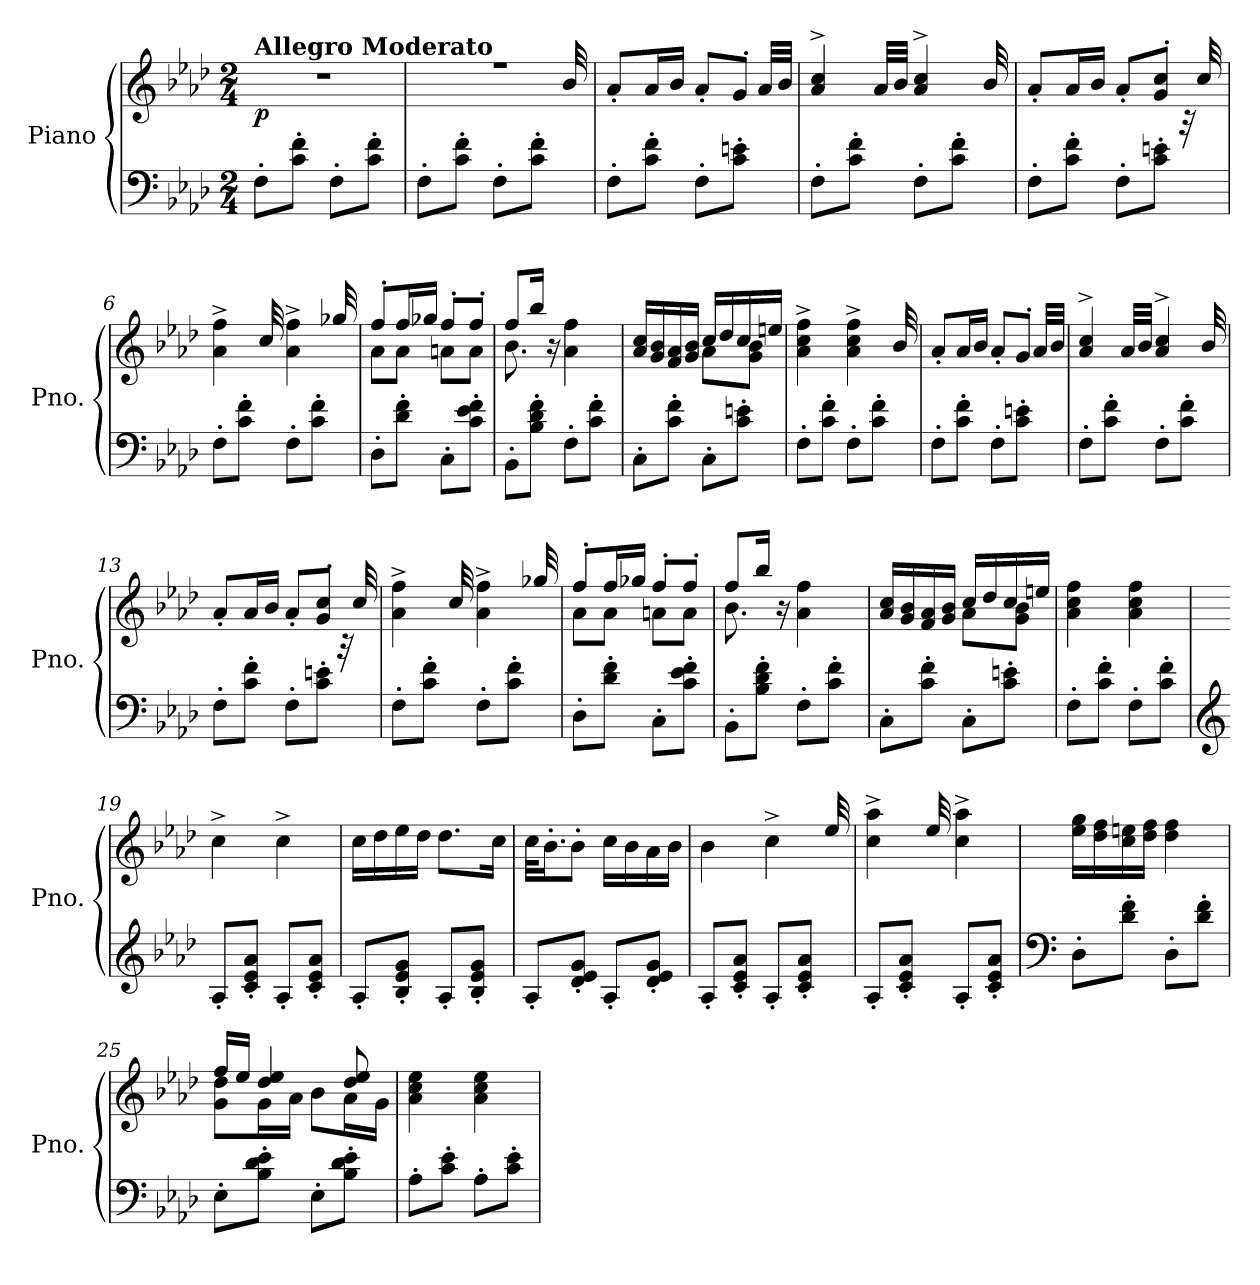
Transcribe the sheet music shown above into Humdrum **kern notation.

**kern	**kern	**dynam
*part1	*part1	*part1
*staff2	*staff1	*staff1/2
*I"Piano	*	*
*I'Pno.	*	*
*clefF4	*clefG2	*
*k[b-e-a-d-]	*k[b-e-a-d-]	*
*M2/4	*M2/4	*
=1	=1	=1
!	!LO:TX:a:B:t=Allegro Moderato	!
!	!	!LO:DY:b
8F'\L	2r	p
8c\' 8f\'J	.	.
8F'\L	.	.
8c\' 8f\'J	.	.
=2	=2	=2
*	*^	*
8F'\L	2r	4...ryy	.
8c\' 8f\'J	.	.	.
8F'\L	.	.	.
8c\' 8f\'J	.	.	.
.	.	32b-/	.
=3	=3	=3	=3
8F'\L	8a-'/L	4..ryy	.
8c\' 8f\'J	16a-/L	.	.
.	16b-/JJ	.	.
8F'\L	8a-'/L	.	.
8c\' 8en\'J	8g'/J	.	.
.	.	32a-/LLL	.
.	.	32b-/JJJ	.
=4	=4	=4	=4
8F'\L	4a-/^ 4cc/^	8.ryy	.
8c\' 8f\'J	.	.	.
.	.	32a-/LLL	.
.	.	32b-/JJJ	.
8F'\L	4a-/^ 4cc/^	8..ryy	.
8c\' 8f\'J	.	.	.
.	.	32b-/	.
=5	=5	=5	=5
8F'\L	8a-'/L	4..ryy	.
8c\' 8f\'J	16a-/L	.	.
.	16b-/JJ	.	.
8F'\L	8a-'/L	.	.
8c\' 8en\'J	8g/' 8cc/'J	.	.
.	.	32r	.
.	.	32cc/	.
=6	=6	=6	=6
8F'\L	4a-\^ 4ff\^	8..ryy	.
8c\' 8f\'J	.	.	.
.	.	32cc/	.
8F'\L	4a-\^ 4ff\^	8..ryy	.
8c\' 8f\'J	.	.	.
.	.	32gg-X/	.
=7	=7	=7	=7
8D-'\L	8ff'/L	8a-\L	.
8d-\' 8f\'J	16ff/L	8a-\J	.
.	16gg-X/JJ	.	.
8C'\L	8ff'/L	8an\L	.
8c\' 8e-\' 8f\'J	8ff'/J	8a\J	.
!!LO:LB:g=z	!!
=8	=8	=8	=8
8BB-'\L	8ff/L	8.b-\	.
8B-\' 8d-\' 8f\'J	16bb-/Jk	.	.
.	16r	4ryy	.
8F'\L	4a-\ 4ff\	.	.
8c\' 8f\'J	.	.	.
.	.	16ryy	.
=9	=9	=9	=9
8C'\L	16a-/ 16cc/LL	4ryy	.
.	16g/ 16b-/	.	.
8c\' 8f\'J	16f/ 16a-/	.	.
.	16g/ 16b-/JJ	.	.
8C'\L	16cc/LL	8a-\L	.
.	16dd-/	.	.
8c\' 8en\'J	16cc/	8g\ 8b-\J	.
.	16een/JJ	.	.
=10	=10	=10	=10
8F'\L	4a-\^ 4cc\^ 4ff\^	4...ryy	.
8c\' 8f\'J	.	.	.
8F'\L	4a-\^ 4cc\^ 4ff\^	.	.
8c\' 8f\'J	.	.	.
.	.	32b-/	.
=11	=11	=11	=11
8F'\L	8a-'/L	4..ryy	.
8c\' 8f\'J	16a-/L	.	.
.	16b-/JJ	.	.
8F'\L	8a-'/L	.	.
8c\' 8en\'J	8g'/J	.	.
.	.	32a-/LLL	.
.	.	32b-/JJJ	.
=12	=12	=12	=12
8F'\L	4a-/^ 4cc/^	8.ryy	.
8c\' 8f\'J	.	.	.
.	.	32a-/LLL	.
.	.	32b-/JJJ	.
8F'\L	4a-/^ 4cc/^	8..ryy	.
8c\' 8f\'J	.	.	.
.	.	32b-/	.
=13	=13	=13	=13
8F'\L	8a-'/L	4..ryy	.
8c\' 8f\'J	16a-/L	.	.
.	16b-/JJ	.	.
8F'\L	8a-'/L	.	.
8c\' 8en\'J	8g/' 8cc/'J	.	.
.	.	32r	.
.	.	32cc/	.
=14	=14	=14	=14
8F'\L	4a-\^ 4ff\^	8..ryy	.
8c\' 8f\'J	.	.	.
.	.	32cc/	.
8F'\L	4a-\^ 4ff\^	8..ryy	.
8c\' 8f\'J	.	.	.
.	.	32gg-X/	.
!!LO:LB:g=z	!!
=15	=15	=15	=15
8D-'\L	8ff'/L	8a-\L	.
8d-\' 8f\'J	16ff/L	8a-\J	.
.	16gg-X/JJ	.	.
8C'\L	8ff'/L	8an\L	.
8c\' 8e-\' 8f\'J	8ff'/J	8a\J	.
=16	=16	=16	=16
8BB-'\L	8ff/L	8.b-\	.
8B-\' 8d-\' 8f\'J	16bb-/Jk	.	.
.	16r	4ryy	.
8F'\L	4a-\ 4ff\	.	.
8c\' 8f\'J	.	.	.
.	.	16ryy	.
=17	=17	=17	=17
8C'\L	16a-/ 16cc/LL	4ryy	.
.	16g/ 16b-/	.	.
8c\' 8f\'J	16f/ 16a-/	.	.
.	16g/ 16b-/JJ	.	.
8C'\L	16cc/LL	8a-\L	.
.	16dd-/	.	.
8c\' 8en\'J	16cc/	8g\ 8b-\J	.
.	16een/JJ	.	.
*	*v	*v	*
=18	=18	=18
8F'\L	4a-\ 4cc\ 4ff\	.
8c\' 8f\'J	.	.
8F'\L	4a-\ 4cc\ 4ff\	.
8c\' 8f\'J	.	.
=19	=19	=19
*clefG2	*	*
8A-'/L	4cc^\	.
8c/' 8e-/' 8a-/'J	.	.
8A-'/L	4cc^\	.
8c/' 8e-/' 8a-/'J	.	.
=20	=20	=20
8A-'/L	16cc\LL	.
.	16dd-\	.
8B-/' 8e-/' 8g/'J	16ee-\	.
.	16dd-\JJ	.
8A-'/L	8.dd-\L	.
8B-/' 8e-/' 8g/'J	.	.
.	16cc\Jk	.
!!LO:LB:g=z
=21	=21	=21
8A-'/L	32cc\KLL	.
.	16.b-'\J	.
8d-/' 8e-/' 8g/'J	8b-'\J	.
8A-'/L	16cc\LL	.
.	16b-\	.
8d-/' 8e-/' 8g/'J	16a-\	.
.	16b-\JJ	.
=22	=22	=22
*	*^	*
8A-'/L	4b-\	4...ryy	.
8c/' 8e-/' 8a-/'J	.	.	.
8A-'/L	4cc^\	.	.
8c/' 8e-/' 8a-/'J	.	.	.
.	.	32ee-/	.
=23	=23	=23	=23
8A-'/L	4cc\^ 4aa-\^	8..ryy	.
8c/' 8e-/' 8a-/'J	.	.	.
.	.	32ee-/	.
8A-'/L	4cc\^ 4aa-\^	4ryy	.
8c/' 8e-/' 8a-/'J	.	.	.
*	*v	*v	*
=24	=24	=24
*clefF4	*	*
8D-'\L	16ee-\ 16gg\LL	.
.	16dd-\ 16ff\	.
8d-\' 8f\'J	16cc\ 16een\	.
.	16dd-\ 16ff\JJ	.
8D-'\L	4dd-\ 4ff\	.
8d-\' 8f\'J	.	.
=25	=25	=25
*	*^	*
8E-'\L	16ff/LL	8g\ 8dd-\L	.
.	16ee-/JJ	.	.
8B-\' 8d-\' 8e-\'J	4dd-/ 4ee-/	16g\L	.
.	.	16a-\JJ	.
8E-'\L	.	8b-\L	.
8B-\' 8d-\' 8e-\'J	8dd-/ 8ee-/	16a-\L	.
.	.	16g\JJ	.
*	*v	*v	*
=26	=26	=26
8A-'\L	4a-\ 4cc\ 4ee-\	.
8c\' 8e-\'J	.	.
8A-'\L	4a-\ 4cc\ 4ee-\	.
8c\' 8e-\'J	.	.
=	=	=
*-	*-	*-
